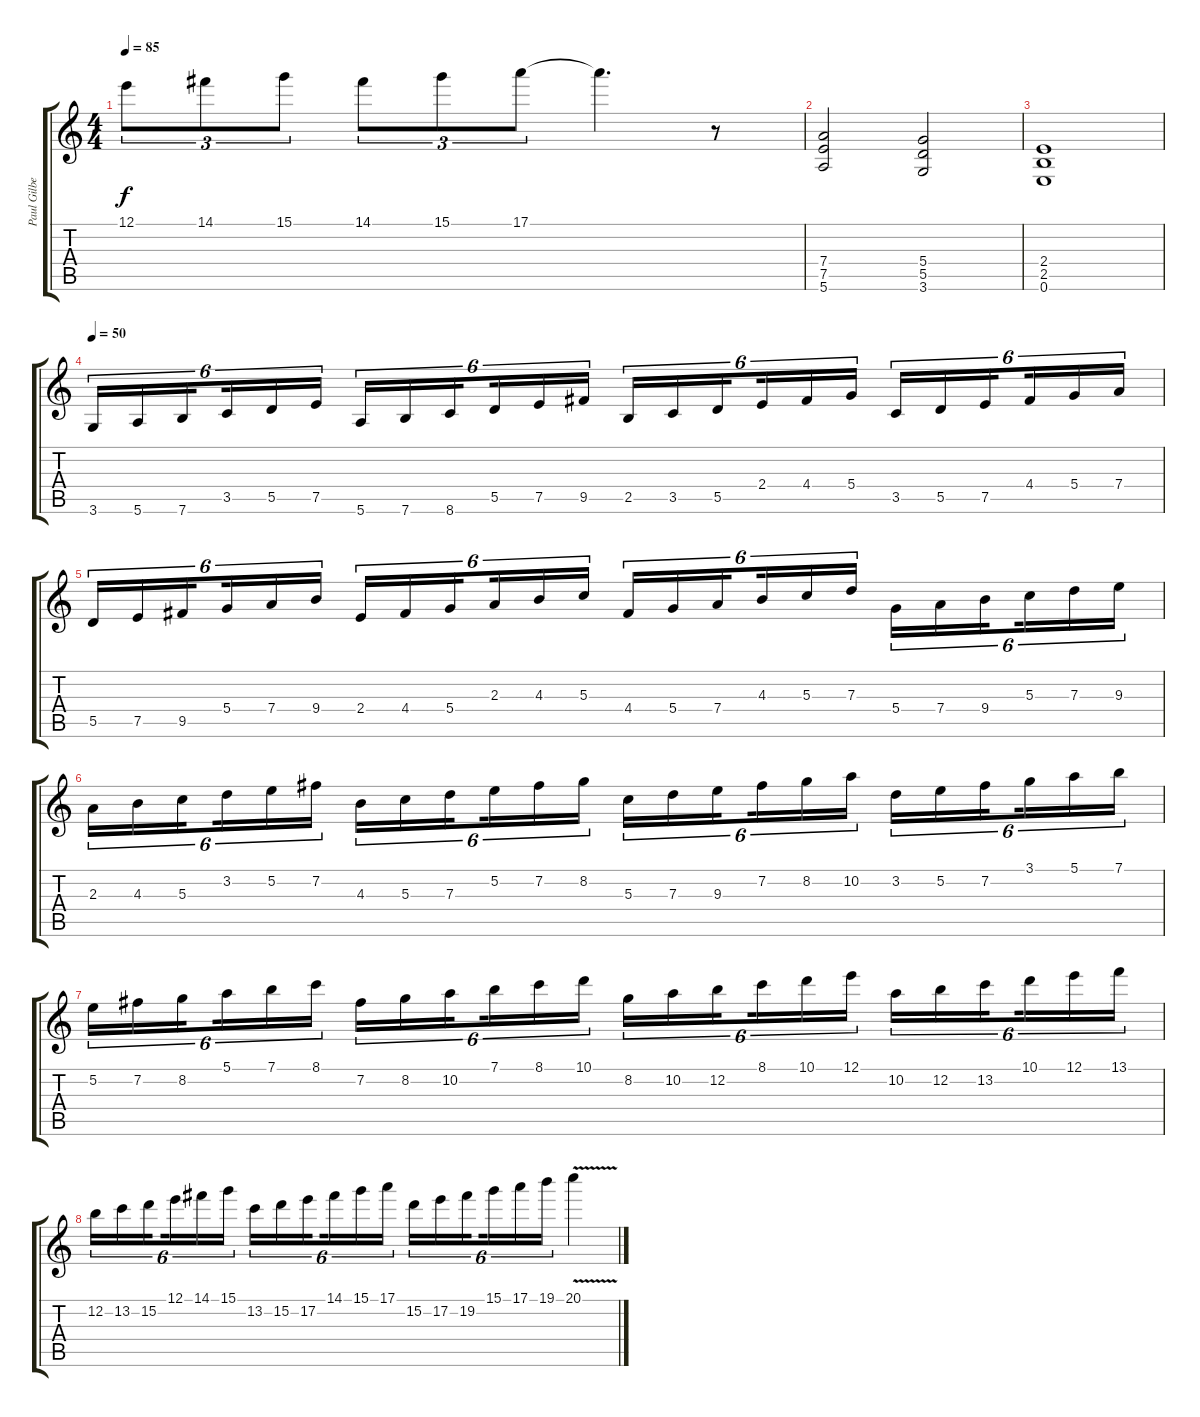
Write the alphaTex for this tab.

\track ("Paul Gilbert" "Paul Gilbe") {mute instrument overdrivenguitar}
\staff {score tabs}
\tuning (E4 B3 G3 D3 A2 E2) {hide}
\ts (4 4)
\tempo 85
\clef g2
\ks c
12.1.8{tu (3 2) dy f} 14.1.8{tu (3 2)} 15.1.8{tu (3 2)} 14.1.8{tu (3 2)} 15.1.8{tu (3 2)} 17.1.8{tu (3 2)} 17.1{t}.4{d} r.8 |
(7.4 7.5 5.6).2 (5.4 5.5 3.6).2 |
(2.4 2.5 0.6).1 |
\tempo 50
3.6.16{tu (6 4)} 5.6.16{tu (6 4)} 7.6.16{tu (6 4) beam splitsecondary} 3.5.16{tu (6 4)} 5.5.16{tu (6 4)} 7.5.16{tu (6 4)} 5.6.16{tu (6 4)} 7.6.16{tu (6 4)} 8.6.16{tu (6 4) beam splitsecondary} 5.5.16{tu (6 4)} 7.5.16{tu (6 4)} 9.5.16{tu (6 4)} 2.5.16{tu (6 4)} 3.5.16{tu (6 4)} 5.5.16{tu (6 4) beam splitsecondary} 2.4.16{tu (6 4)} 4.4.16{tu (6 4)} 5.4.16{tu (6 4)} 3.5.16{tu (6 4)} 5.5.16{tu (6 4)} 7.5.16{tu (6 4) beam splitsecondary} 4.4.16{tu (6 4)} 5.4.16{tu (6 4)} 7.4.16{tu (6 4)} |
5.5.16{tu (6 4)} 7.5.16{tu (6 4)} 9.5.16{tu (6 4) beam splitsecondary} 5.4.16{tu (6 4)} 7.4.16{tu (6 4)} 9.4.16{tu (6 4)} 2.4.16{tu (6 4)} 4.4.16{tu (6 4)} 5.4.16{tu (6 4) beam splitsecondary} 2.3.16{tu (6 4)} 4.3.16{tu (6 4)} 5.3.16{tu (6 4)} 4.4.16{tu (6 4)} 5.4.16{tu (6 4)} 7.4.16{tu (6 4) beam splitsecondary} 4.3.16{tu (6 4)} 5.3.16{tu (6 4)} 7.3.16{tu (6 4)} 5.4.16{tu (6 4)} 7.4.16{tu (6 4)} 9.4.16{tu (6 4) beam splitsecondary} 5.3.16{tu (6 4)} 7.3.16{tu (6 4)} 9.3.16{tu (6 4)} |
2.3.16{tu (6 4)} 4.3.16{tu (6 4)} 5.3.16{tu (6 4) beam splitsecondary} 3.2.16{tu (6 4)} 5.2.16{tu (6 4)} 7.2.16{tu (6 4)} 4.3.16{tu (6 4)} 5.3.16{tu (6 4)} 7.3.16{tu (6 4) beam splitsecondary} 5.2.16{tu (6 4)} 7.2.16{tu (6 4)} 8.2.16{tu (6 4)} 5.3.16{tu (6 4)} 7.3.16{tu (6 4)} 9.3.16{tu (6 4) beam splitsecondary} 7.2.16{tu (6 4)} 8.2.16{tu (6 4)} 10.2.16{tu (6 4)} 3.2.16{tu (6 4)} 5.2.16{tu (6 4)} 7.2.16{tu (6 4) beam splitsecondary} 3.1.16{tu (6 4)} 5.1.16{tu (6 4)} 7.1.16{tu (6 4)} |
5.2.16{tu (6 4)} 7.2.16{tu (6 4)} 8.2.16{tu (6 4) beam splitsecondary} 5.1.16{tu (6 4)} 7.1.16{tu (6 4)} 8.1.16{tu (6 4)} 7.2.16{tu (6 4)} 8.2.16{tu (6 4)} 10.2.16{tu (6 4) beam splitsecondary} 7.1.16{tu (6 4)} 8.1.16{tu (6 4)} 10.1.16{tu (6 4)} 8.2.16{tu (6 4)} 10.2.16{tu (6 4)} 12.2.16{tu (6 4) beam splitsecondary} 8.1.16{tu (6 4)} 10.1.16{tu (6 4)} 12.1.16{tu (6 4)} 10.2.16{tu (6 4)} 12.2.16{tu (6 4)} 13.2.16{tu (6 4) beam splitsecondary} 10.1.16{tu (6 4)} 12.1.16{tu (6 4)} 13.1.16{tu (6 4)} |
12.2.16{tu (6 4)} 13.2.16{tu (6 4)} 15.2.16{tu (6 4) beam splitsecondary} 12.1.16{tu (6 4)} 14.1.16{tu (6 4)} 15.1.16{tu (6 4)} 13.2.16{tu (6 4)} 15.2.16{tu (6 4)} 17.2.16{tu (6 4) beam splitsecondary} 14.1.16{tu (6 4)} 15.1.16{tu (6 4)} 17.1.16{tu (6 4)} 15.2.16{tu (6 4)} 17.2.16{tu (6 4)} 19.2.16{tu (6 4) beam splitsecondary} 15.1.16{tu (6 4)} 17.1.16{tu (6 4)} 19.1.16{tu (6 4)} 20.1{v}.4
